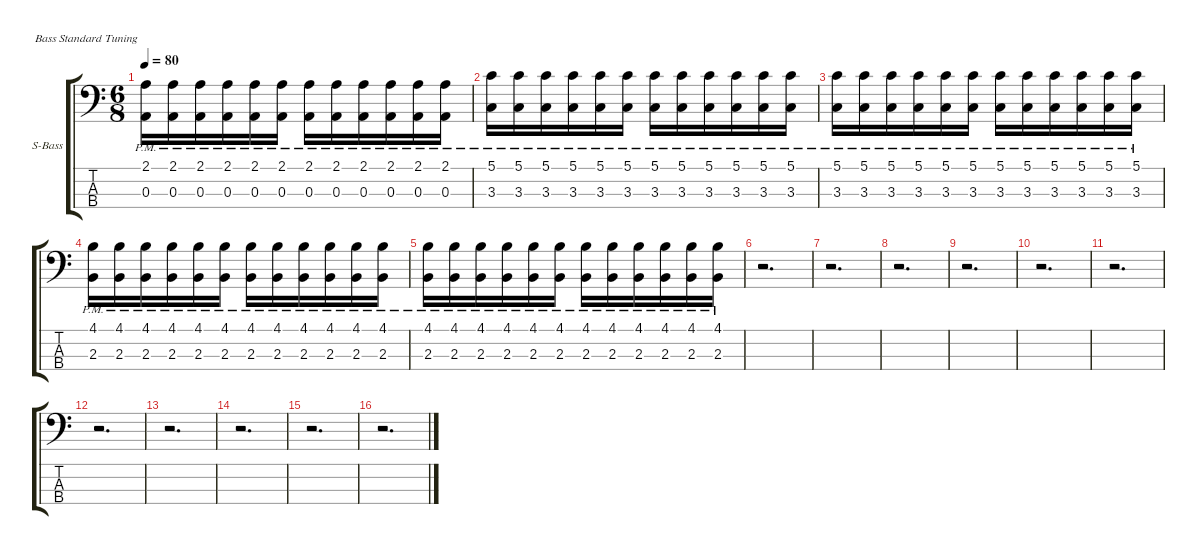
\defaultSystemsLayout 4
\hideDynamics
\bracketExtendMode groupsimilarinstruments
\firstSystemTrackNameOrientation horizontal
\otherSystemsTrackNameOrientation horizontal
\track ("Synthesizer Bass" "S-Bass") {instrument synthbass1}
\staff {score tabs}
\tuning (G2 D2 A1 E1)
\ts (6 8)
\tempo 80
\clef f4
\ks c
(0.3{pm} 2.1{pm}).16{dy mf} (0.3{pm} 2.1{pm}).16 (0.3{pm} 2.1{pm}).16 (0.3{pm} 2.1{pm}).16 (0.3{pm} 2.1{pm}).16 (0.3{pm} 2.1{pm}).16 (0.3{pm} 2.1{pm}).16 (0.3{pm} 2.1{pm}).16 (0.3{pm} 2.1{pm}).16 (0.3{pm} 2.1{pm}).16 (0.3{pm} 2.1{pm}).16 (0.3{pm} 2.1{pm}).16 |
(3.3{pm} 5.1{pm}).16 (3.3{pm} 5.1{pm}).16 (3.3{pm} 5.1{pm}).16 (3.3{pm} 5.1{pm}).16 (3.3{pm} 5.1{pm}).16 (3.3{pm} 5.1{pm}).16 (3.3{pm} 5.1{pm}).16 (3.3{pm} 5.1{pm}).16 (3.3{pm} 5.1{pm}).16 (3.3{pm} 5.1{pm}).16 (3.3{pm} 5.1{pm}).16 (3.3{pm} 5.1{pm}).16 |
(3.3{pm} 5.1{pm}).16 (3.3{pm} 5.1{pm}).16 (3.3{pm} 5.1{pm}).16 (3.3{pm} 5.1{pm}).16 (3.3{pm} 5.1{pm}).16 (3.3{pm} 5.1{pm}).16 (3.3{pm} 5.1{pm}).16 (3.3{pm} 5.1{pm}).16 (3.3{pm} 5.1{pm}).16 (3.3{pm} 5.1{pm}).16 (3.3{pm} 5.1{pm}).16 (3.3{pm} 5.1{pm}).16 |
(2.3{pm} 4.1{pm}).16 (2.3{pm} 4.1{pm}).16 (2.3{pm} 4.1{pm}).16 (2.3{pm} 4.1{pm}).16 (2.3{pm} 4.1{pm}).16 (2.3{pm} 4.1{pm}).16 (2.3{pm} 4.1{pm}).16 (2.3{pm} 4.1{pm}).16 (2.3{pm} 4.1{pm}).16 (2.3{pm} 4.1{pm}).16 (2.3{pm} 4.1{pm}).16 (2.3{pm} 4.1{pm}).16 |
(2.3{pm} 4.1{pm}).16 (2.3{pm} 4.1{pm}).16 (2.3{pm} 4.1{pm}).16 (2.3{pm} 4.1{pm}).16 (2.3{pm} 4.1{pm}).16 (2.3{pm} 4.1{pm}).16 (2.3{pm} 4.1{pm}).16 (2.3{pm} 4.1{pm}).16 (2.3{pm} 4.1{pm}).16 (2.3{pm} 4.1{pm}).16 (2.3{pm} 4.1{pm}).16 (2.3{pm} 4.1{pm}).16 |
r.2{d} |
r.2{d} |
r.2{d} |
r.2{d} |
r.2{d} |
r.2{d} |
r.2{d} |
r.2{d} |
r.2{d} |
r.2{d} |
r.2{d}
